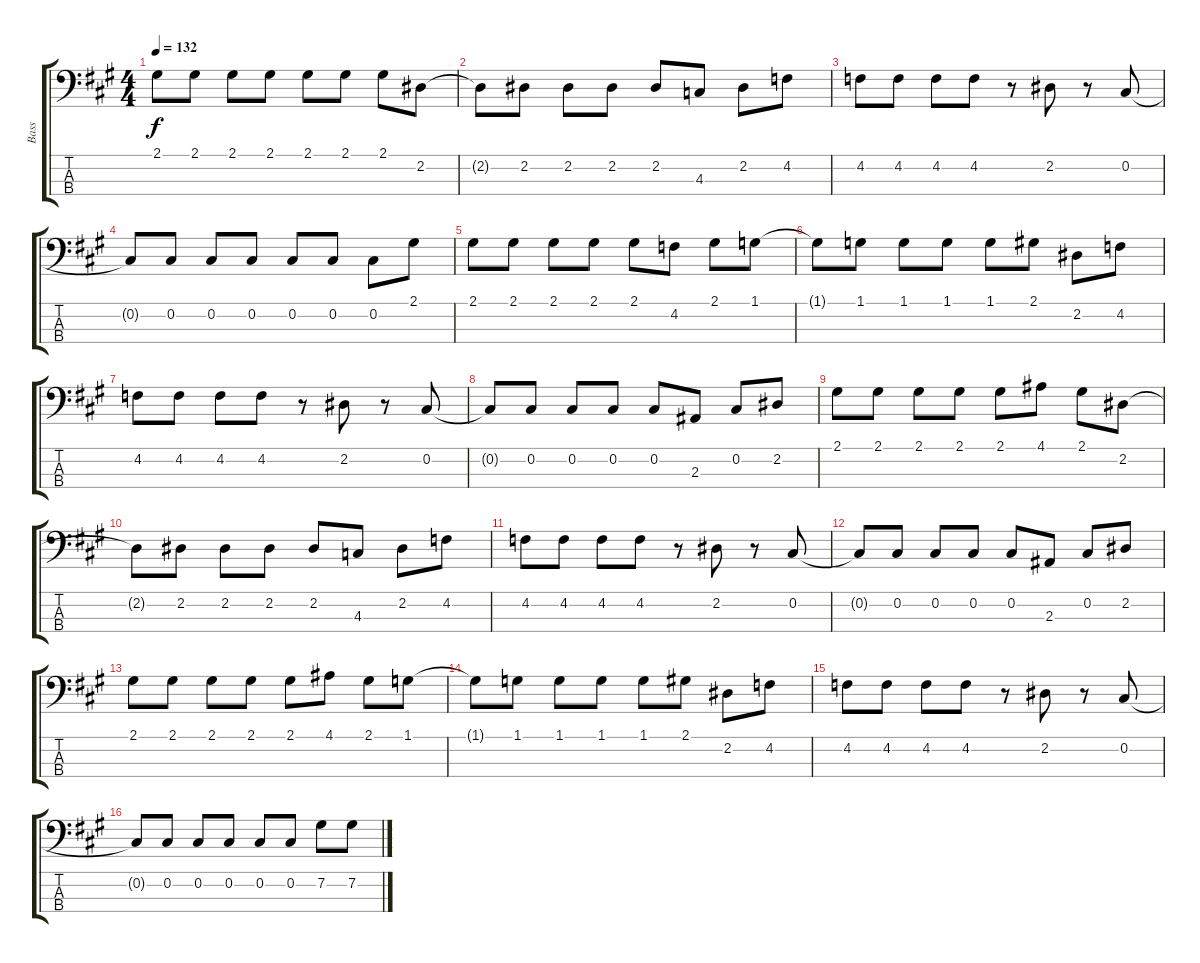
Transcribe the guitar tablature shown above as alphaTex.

\track ("Bass" "Bass") {instrument electricbasspick}
\staff {score tabs}
\tuning (Gb2 Db2 Ab1 Eb1) {hide}
\ts (4 4)
\tempo 132
\clef f4
\ks a
2.1.8{dy f} 2.1.8 2.1.8 2.1.8 2.1.8 2.1.8 2.1.8 2.2.8 |
2.2{t}.8 2.2.8 2.2.8 2.2.8 2.2.8 4.3.8 2.2.8 4.2.8 |
4.2.8 4.2.8 4.2.8 4.2.8 r.8 2.2.8 r.8 0.2.8 |
0.2{t}.8 0.2.8 0.2.8 0.2.8 0.2.8 0.2.8 0.2.8 2.1.8 |
2.1.8 2.1.8 2.1.8 2.1.8 2.1.8 4.2.8 2.1.8 1.1.8 |
1.1{t}.8 1.1.8 1.1.8 1.1.8 1.1.8 2.1.8 2.2.8 4.2.8 |
4.2.8 4.2.8 4.2.8 4.2.8 r.8 2.2.8 r.8 0.2.8 |
0.2{t}.8 0.2.8 0.2.8 0.2.8 0.2.8 2.3.8 0.2.8 2.2.8 |
2.1.8 2.1.8 2.1.8 2.1.8 2.1.8 4.1.8 2.1.8 2.2.8 |
2.2{t}.8 2.2.8 2.2.8 2.2.8 2.2.8 4.3.8 2.2.8 4.2.8 |
4.2.8 4.2.8 4.2.8 4.2.8 r.8 2.2.8 r.8 0.2.8 |
0.2{t}.8 0.2.8 0.2.8 0.2.8 0.2.8 2.3.8 0.2.8 2.2.8 |
2.1.8 2.1.8 2.1.8 2.1.8 2.1.8 4.1.8 2.1.8 1.1.8 |
1.1{t}.8 1.1.8 1.1.8 1.1.8 1.1.8 2.1.8 2.2.8 4.2.8 |
4.2.8 4.2.8 4.2.8 4.2.8 r.8 2.2.8 r.8 0.2.8 |
0.2{t}.8 0.2.8 0.2.8 0.2.8 0.2.8 0.2.8 7.2.8 7.2.8
